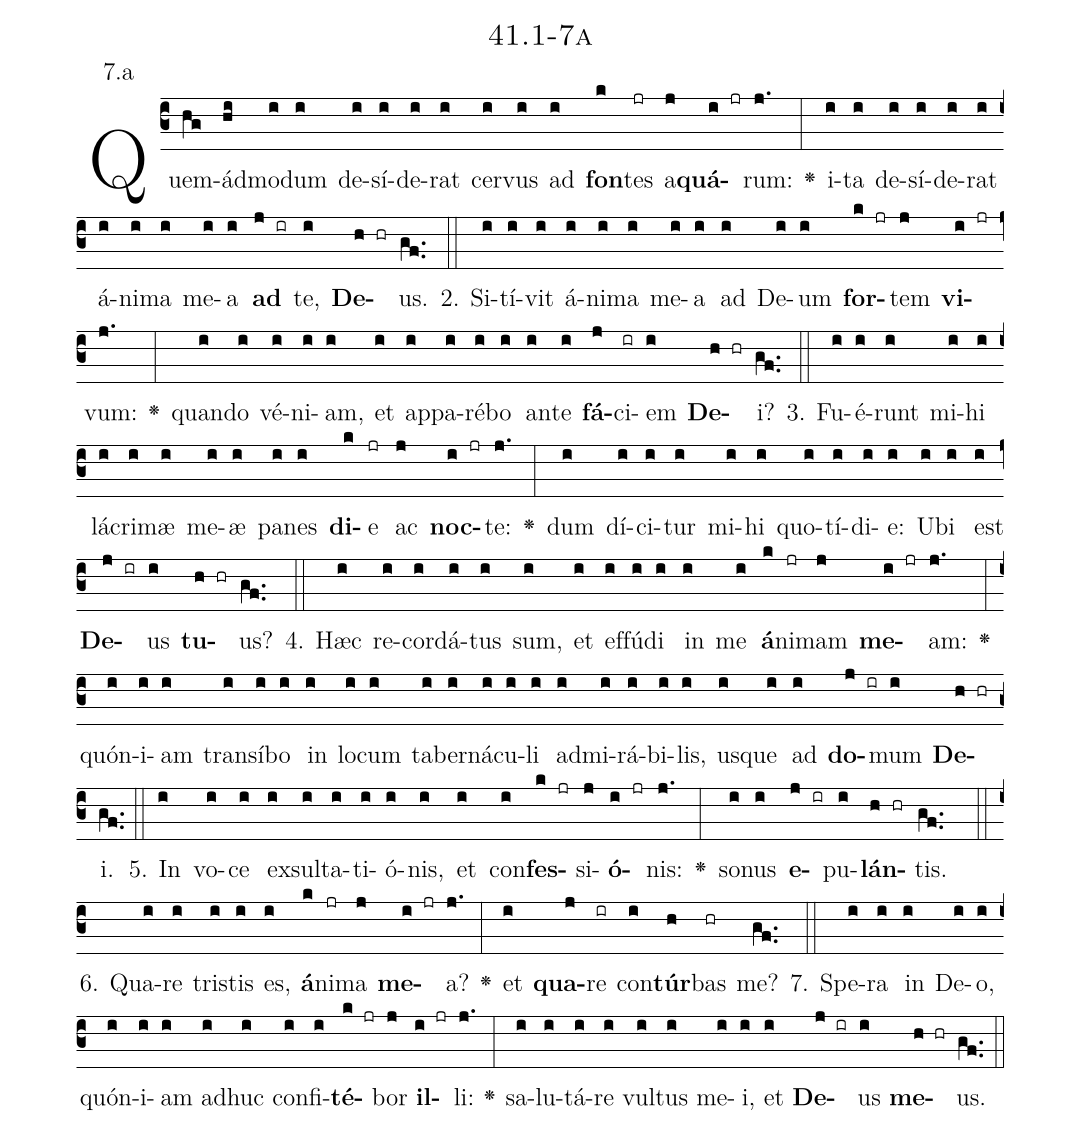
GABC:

name: 41.1-7a;
annotation: 7.a;
%%
(c3)Quem(hg)ád(hi)mo(i)dum(i) de(i)sí(i)de(i)rat(i) cer(i)vus(i) ad(i) <b>fon</b>(k)tes(jr) a(j)<b>quá</b>(i jr)rum:(j.) <v>\greheightstar</v>(:) i(i)ta(i) de(i)sí(i)de(i)rat(i) á(i)ni(i)ma(i) me(i)a(i) <b>ad</b>(j ir) te,(i) <b>De</b>(h hr)us.(gf..) (::)
2. Si(i)tí(i)vit(i) á(i)ni(i)ma(i) me(i)a(i) ad(i) De(i)um(i) <b>for</b>(k jr)tem(j) <b>vi</b>(i jr)vum:(j.) <v>\greheightstar</v>(:) quan(i)do(i) vé(i)ni(i)am,(i) et(i) ap(i)pa(i)ré(i)bo(i) an(i)te(i) <b>fá</b>(j)ci(ir)em(i) <b>De</b>(h hr)i?(gf..) (::)
3. Fu(i)é(i)runt(i) mi(i)hi(i) lá(i)cri(i)mæ(i) me(i)æ(i) pa(i)nes(i) <b>di</b>(k)e(jr) ac(j) <b>noc</b>(i jr)te:(j.) <v>\greheightstar</v>(:) dum(i) dí(i)ci(i)tur(i) mi(i)hi(i) quo(i)tí(i)di(i)e:(i) U(i)bi(i) est(i) <b>De</b>(j ir)us(i) <b>tu</b>(h hr)us?(gf..) (::)
4. Hæc(i) re(i)cor(i)dá(i)tus(i) sum,(i) et(i) ef(i)fú(i)di(i) in(i) me(i) <b>á</b>(k)ni(jr)mam(j) <b>me</b>(i jr)am:(j.) <v>\greheightstar</v>(:) quón(i)i(i)am(i) trans(i)í(i)bo(i) in(i) lo(i)cum(i) ta(i)ber(i)ná(i)cu(i)li(i) ad(i)mi(i)rá(i)bi(i)lis,(i) us(i)que(i) ad(i) <b>do</b>(j ir)mum(i) <b>De</b>(h hr)i.(gf..) (::)
5. In(i) vo(i)ce(i) ex(i)sul(i)ta(i)ti(i)ó(i)nis,(i) et(i) con(i)<b>fes</b>(k jr)si(j)<b>ó</b>(i jr)nis:(j.) <v>\greheightstar</v>(:) so(i)nus(i) <b>e</b>(j ir)pu(i)<b>lán</b>(h hr)tis.(gf..) (::)
6. Qua(i)re(i) tris(i)tis(i) es,(i) <b>á</b>(k)ni(jr)ma(j) <b>me</b>(i jr)a?(j.) <v>\greheightstar</v>(:) et(i) <b>qua</b>(j)re(ir) con(i)<b>túr</b>(h)bas(hr) me?(gf..) (::)
7. Spe(i)ra(i) in(i) De(i)o,(i) quón(i)i(i)am(i) ad(i)huc(i) con(i)fi(i)<b>té</b>(k jr)bor(j) <b>il</b>(i jr)li:(j.) <v>\greheightstar</v>(:) sa(i)lu(i)tá(i)re(i) vul(i)tus(i) me(i)i,(i) et(i) <b>De</b>(j ir)us(i) <b>me</b>(h hr)us.(gf..) (::)
